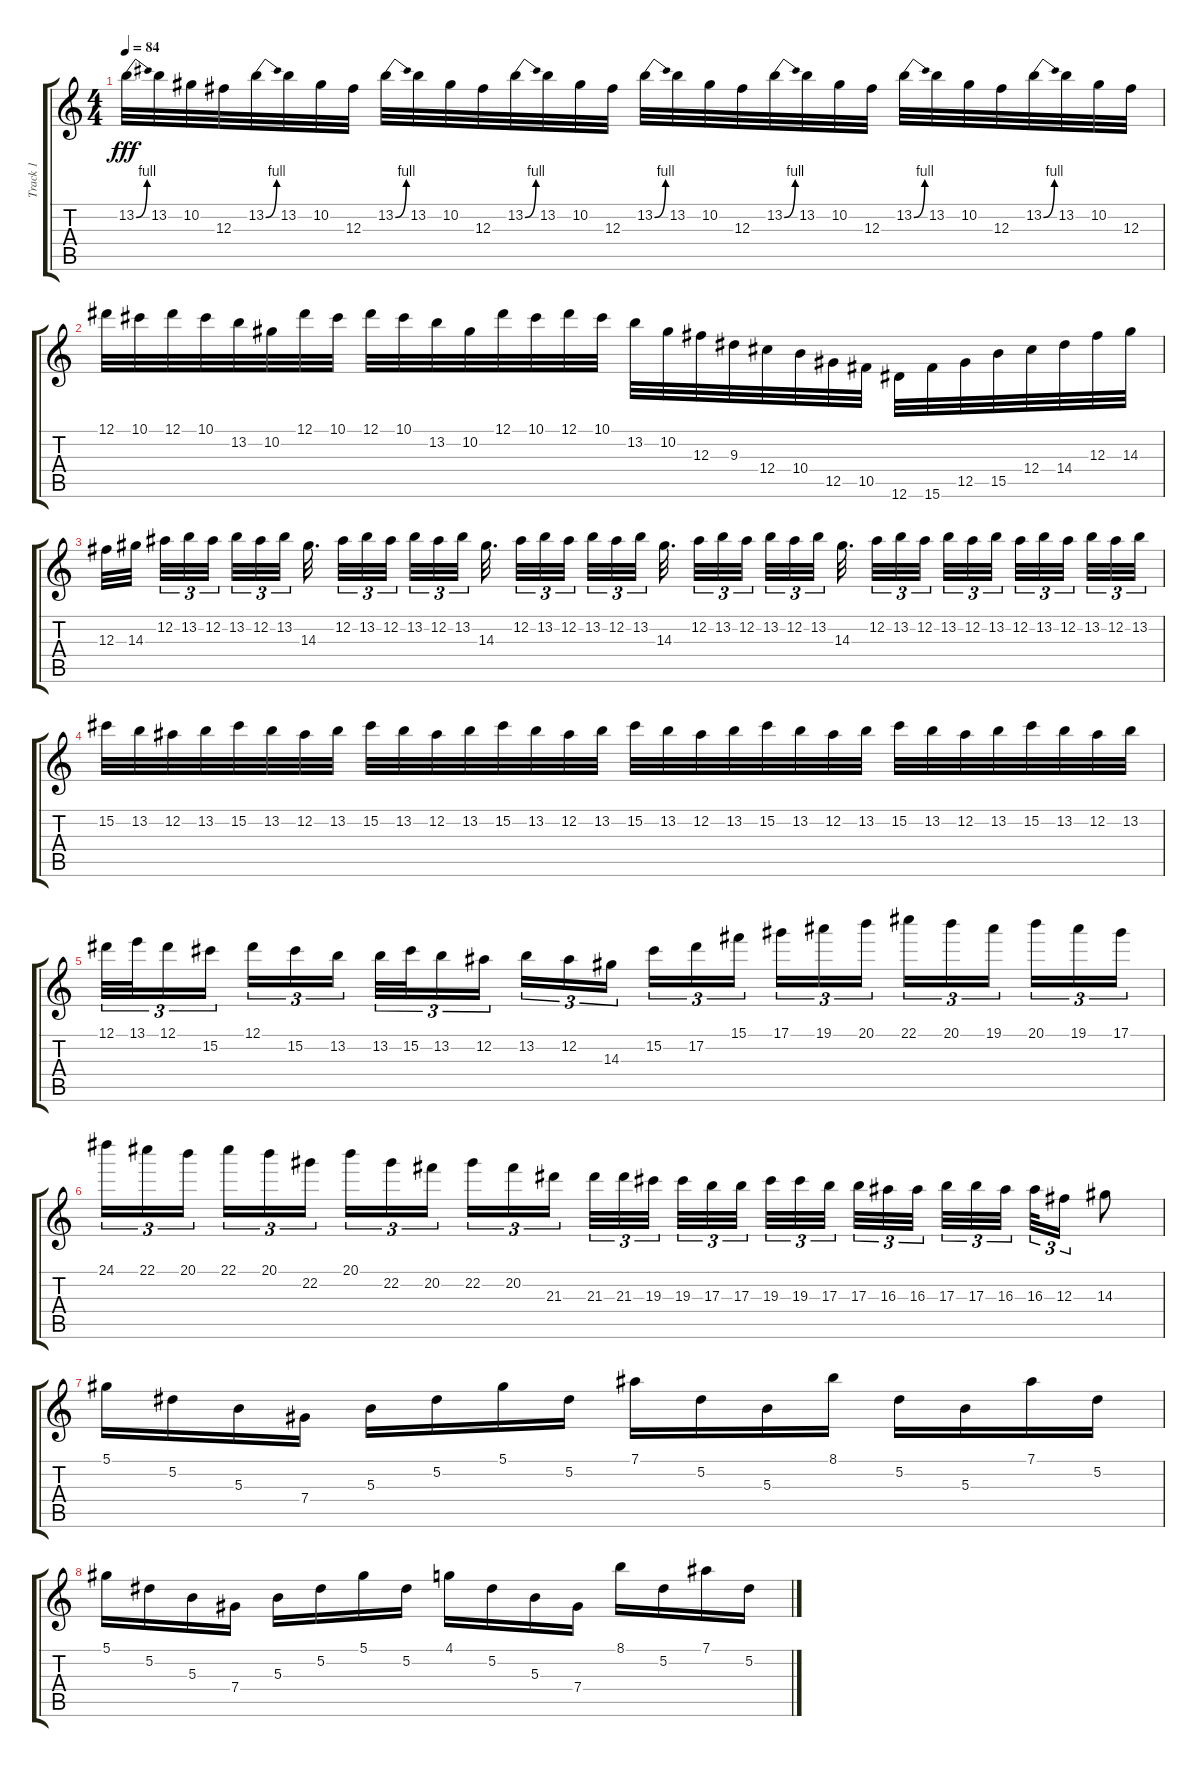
\track ("Track 1" "Track 1") {instrument electricguitarclean}
\staff {score tabs}
\tuning (Eb4 Bb3 Gb3 Db3 Ab2 Eb2) {hide}
\ts (4 4)
\tempo 84
\clef g2
\ks c
13.2{be (bend 0 0 60 4)}.32{dy fff} 13.2.32 10.2.32 12.3.32 13.2{be (bend 0 0 60 4)}.32 13.2.32 10.2.32 12.3.32 13.2{be (bend 0 0 60 4)}.32 13.2.32 10.2.32 12.3.32 13.2{be (bend 0 0 60 4)}.32 13.2.32 10.2.32 12.3.32 13.2{be (bend 0 0 60 4)}.32 13.2.32 10.2.32 12.3.32 13.2{be (bend 0 0 60 4)}.32 13.2.32 10.2.32 12.3.32 13.2{be (bend 0 0 60 4)}.32 13.2.32 10.2.32 12.3.32 13.2{be (bend 0 0 60 4)}.32 13.2.32 10.2.32 12.3.32 |
12.1.32 10.1.32 12.1.32 10.1.32 13.2.32 10.2.32 12.1.32 10.1.32 12.1.32 10.1.32 13.2.32 10.2.32 12.1.32 10.1.32 12.1.32 10.1.32 13.2.32 10.2.32 12.3.32 9.3.32 12.4.32 10.4.32 12.5.32 10.5.32 12.6.32 15.6.32 12.5.32 15.5.32 12.4.32 14.4.32 12.3.32 14.3.32 |
12.3.32 14.3.32{beam splitsecondary} 12.2.32{tu (3 2)} 13.2.32{tu (3 2)} 12.2.32{tu (3 2) beam splitsecondary} 13.2.32{tu (3 2)} 12.2.32{tu (3 2)} 13.2.32{tu (3 2) beam splitsecondary} 14.3.32{d} 12.2.32{tu (3 2)} 13.2.32{tu (3 2)} 12.2.32{tu (3 2) beam splitsecondary} 13.2.32{tu (3 2)} 12.2.32{tu (3 2)} 13.2.32{tu (3 2) beam splitsecondary} 14.3.32{d beam splitsecondary} 12.2.32{tu (3 2)} 13.2.32{tu (3 2)} 12.2.32{tu (3 2) beam splitsecondary} 13.2.32{tu (3 2)} 12.2.32{tu (3 2)} 13.2.32{tu (3 2) beam splitsecondary} 14.3.32{d beam splitsecondary} 12.2.32{tu (3 2)} 13.2.32{tu (3 2)} 12.2.32{tu (3 2) beam splitsecondary} 13.2.32{tu (3 2)} 12.2.32{tu (3 2)} 13.2.32{tu (3 2) beam splitsecondary} 14.3.32{d} 12.2.32{tu (3 2)} 13.2.32{tu (3 2)} 12.2.32{tu (3 2) beam splitsecondary} 13.2.32{tu (3 2)} 12.2.32{tu (3 2)} 13.2.32{tu (3 2) beam splitsecondary} 12.2.32{tu (3 2)} 13.2.32{tu (3 2)} 12.2.32{tu (3 2) beam splitsecondary} 13.2.32{tu (3 2)} 12.2.32{tu (3 2)} 13.2.32{tu (3 2)} |
15.2.32 13.2.32 12.2.32 13.2.32 15.2.32 13.2.32 12.2.32 13.2.32 15.2.32 13.2.32 12.2.32 13.2.32 15.2.32 13.2.32 12.2.32 13.2.32 15.2.32 13.2.32 12.2.32 13.2.32 15.2.32 13.2.32 12.2.32 13.2.32 15.2.32 13.2.32 12.2.32 13.2.32 15.2.32 13.2.32 12.2.32 13.2.32 |
12.1.32{tu (3 2)} 13.1.32{tu (3 2)} 12.1.16{tu (3 2)} 15.2.16{tu (3 2) beam splitsecondary} 12.1.16{tu (3 2)} 15.2.16{tu (3 2)} 13.2.16{tu (3 2)} 13.2.32{tu (3 2)} 15.2.32{tu (3 2)} 13.2.16{tu (3 2)} 12.2.16{tu (3 2) beam splitsecondary} 13.2.16{tu (3 2)} 12.2.16{tu (3 2)} 14.3.16{tu (3 2)} 15.2.16{tu (3 2)} 17.2.16{tu (3 2)} 15.1.16{tu (3 2) beam splitsecondary} 17.1.16{tu (3 2)} 19.1.16{tu (3 2)} 20.1.16{tu (3 2)} 22.1.16{tu (3 2)} 20.1.16{tu (3 2)} 19.1.16{tu (3 2) beam splitsecondary} 20.1.16{tu (3 2)} 19.1.16{tu (3 2)} 17.1.16{tu (3 2)} |
24.1.16{tu (3 2)} 22.1.16{tu (3 2)} 20.1.16{tu (3 2) beam splitsecondary} 22.1.16{tu (3 2)} 20.1.16{tu (3 2)} 22.2.16{tu (3 2)} 20.1.16{tu (3 2)} 22.2.16{tu (3 2)} 20.2.16{tu (3 2) beam splitsecondary} 22.2.16{tu (3 2)} 20.2.16{tu (3 2)} 21.3.16{tu (3 2)} 21.3.32{tu (3 2)} 21.3.32{tu (3 2)} 19.3.32{tu (3 2) beam splitsecondary} 19.3.32{tu (3 2)} 17.3.32{tu (3 2)} 17.3.32{tu (3 2) beam splitsecondary} 19.3.32{tu (3 2)} 19.3.32{tu (3 2)} 17.3.32{tu (3 2) beam splitsecondary} 17.3.32{tu (3 2)} 16.3.32{tu (3 2)} 16.3.32{tu (3 2)} 17.3.32{tu (3 2)} 17.3.32{tu (3 2)} 16.3.32{tu (3 2) beam splitsecondary} 16.3.32{tu (3 2)} 12.3.16{tu (3 2)} 14.3.8 |
5.1.16 5.2.16 5.3.16 7.4.16 5.3.16 5.2.16 5.1.16 5.2.16 7.1.16 5.2.16 5.3.16 8.1.16 5.2.16 5.3.16 7.1.16 5.2.16 |
5.1.16 5.2.16 5.3.16 7.4.16 5.3.16 5.2.16 5.1.16 5.2.16 4.1.16 5.2.16 5.3.16 7.4.16 8.1.16 5.2.16 7.1.16 5.2.16
